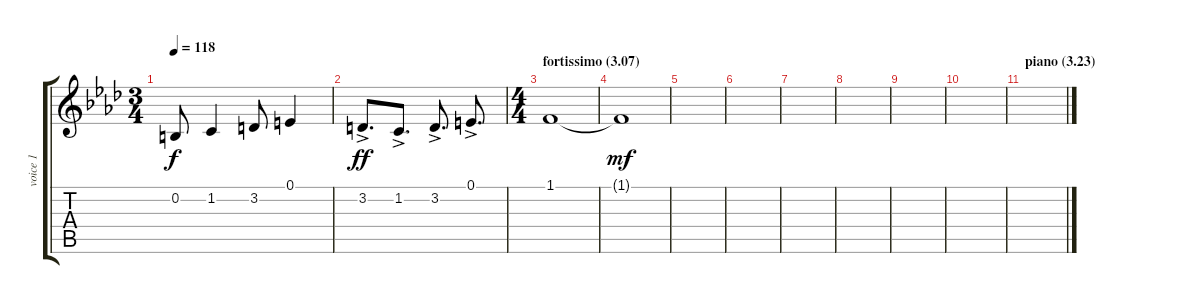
\track ("voice 1" "voice 1") {instrument clarinet}
\staff {score tabs}
\tuning (E4 B3 G3 D3 A2 E2) {hide}
\ts (3 4)
\tempo 118
\clef g2
\ks ab
0.2.8{dy f} 1.2.4 3.2.8 0.1.4 |
3.2{ac}.8{d dy ff} 1.2{ac}.8{d} 3.2{ac}.8{d} 0.1{ac}.8{d} |
\ts (4 4)
\section ("" "fortissimo (3.07)")
1.1.1 |
1.1{t}.1{dy mf} |
|
|
|
|
|
|
\section ("" "piano (3.23)")
